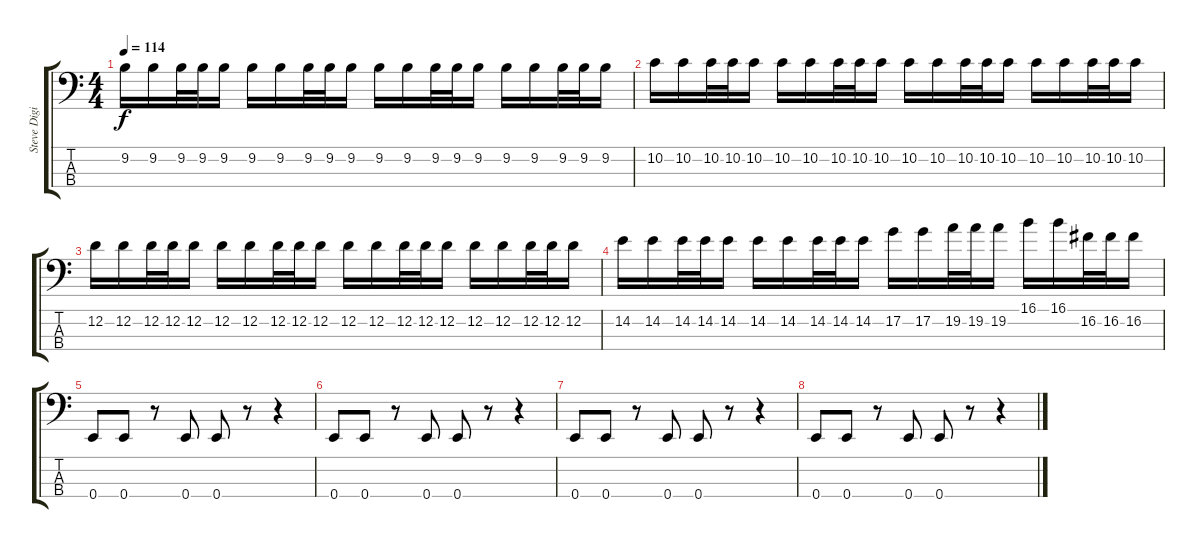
\track ("Steve Digiorgio" "Steve Digi") {instrument fretlessbass}
\staff {score tabs}
\tuning (G2 D2 A1 E1) {hide}
\ts (4 4)
\tempo 114
\clef f4
\ks c
9.2.16{dy f} 9.2.16 9.2.32 9.2.32 9.2.16 9.2.16 9.2.16 9.2.32 9.2.32 9.2.16 9.2.16 9.2.16 9.2.32 9.2.32 9.2.16 9.2.16 9.2.16 9.2.32 9.2.32 9.2.16 |
10.2.16 10.2.16 10.2.32 10.2.32 10.2.16 10.2.16 10.2.16 10.2.32 10.2.32 10.2.16 10.2.16 10.2.16 10.2.32 10.2.32 10.2.16 10.2.16 10.2.16 10.2.32 10.2.32 10.2.16 |
12.2.16 12.2.16 12.2.32 12.2.32 12.2.16 12.2.16 12.2.16 12.2.32 12.2.32 12.2.16 12.2.16 12.2.16 12.2.32 12.2.32 12.2.16 12.2.16 12.2.16 12.2.32 12.2.32 12.2.16 |
14.2.16 14.2.16 14.2.32 14.2.32 14.2.16 14.2.16 14.2.16 14.2.32 14.2.32 14.2.16 17.2.16 17.2.16 19.2.32 19.2.32 19.2.16 16.1.16 16.1.16 16.2.32 16.2.32 16.2.16 |
0.4.8 0.4.8 r.8 0.4.8 0.4.8 r.8 r.4 |
0.4.8 0.4.8 r.8 0.4.8 0.4.8 r.8 r.4 |
0.4.8 0.4.8 r.8 0.4.8 0.4.8 r.8 r.4 |
0.4.8 0.4.8 r.8 0.4.8 0.4.8 r.8 r.4
